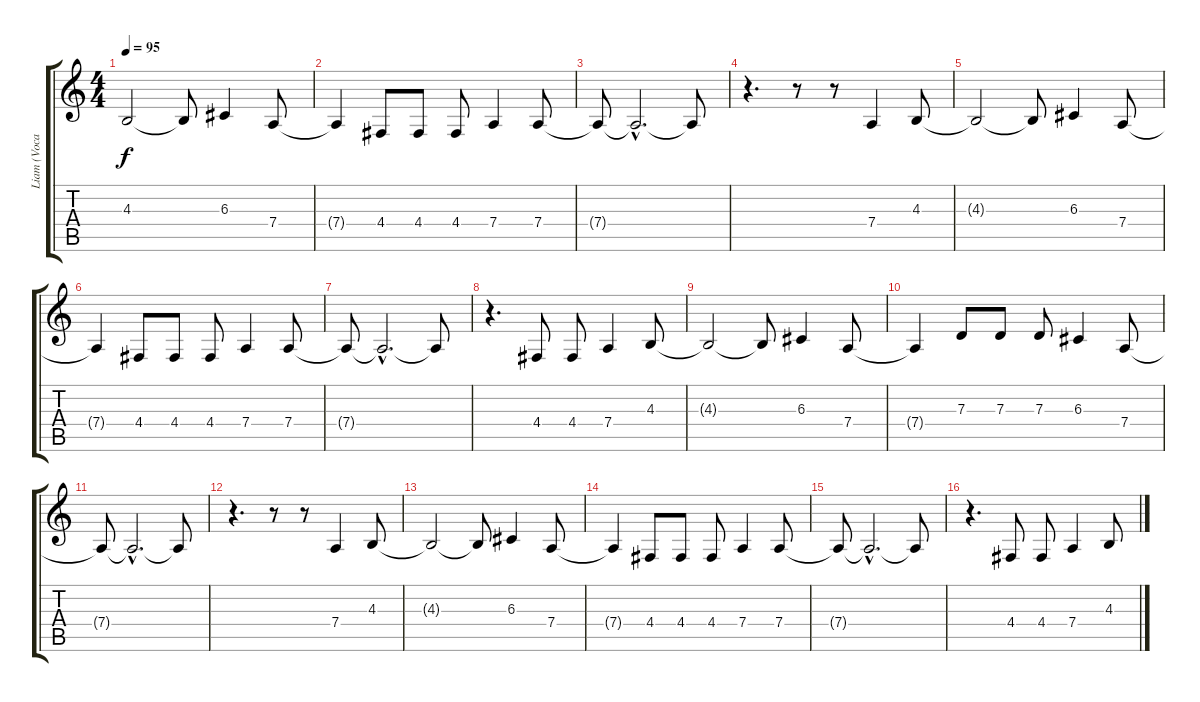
\track ("Liam (Vocals)" "Liam (Voca") {instrument lead8bassandlead}
\staff {score tabs}
\tuning (E4 B3 G3 D3 A2 E2) {hide}
\ts (4 4)
\tempo 95
\clef g2
\ks c
4.3{t}.2{dy f} 4.3{t}.8 6.3.4 7.4.8 |
7.4{t}.4 4.4.8 4.4.8 4.4.8 7.4.4 7.4.8 |
7.4{t}.8 7.4{hac t}.2{d} 7.4{t}.8 |
r.4{d} r.8 r.8 7.4.4 4.3.8 |
4.3{t}.2 4.3{t}.8 6.3.4 7.4.8 |
7.4{t}.4 4.4.8 4.4.8 4.4.8 7.4.4 7.4.8 |
7.4{t}.8 7.4{hac t}.2{d} 7.4{t}.8 |
r.4{d} 4.4.8 4.4.8 7.4.4 4.3.8 |
4.3{t}.2 4.3{t}.8 6.3.4 7.4.8 |
7.4{t}.4 7.3.8 7.3.8 7.3.8 6.3.4 7.4.8 |
7.4{t}.8 7.4{hac t}.2{d} 7.4{t}.8 |
r.4{d} r.8 r.8 7.4.4 4.3.8 |
4.3{t}.2 4.3{t}.8 6.3.4 7.4.8 |
7.4{t}.4 4.4.8 4.4.8 4.4.8 7.4.4 7.4.8 |
7.4{t}.8 7.4{hac t}.2{d} 7.4{t}.8 |
r.4{d} 4.4.8 4.4.8 7.4.4 4.3.8
